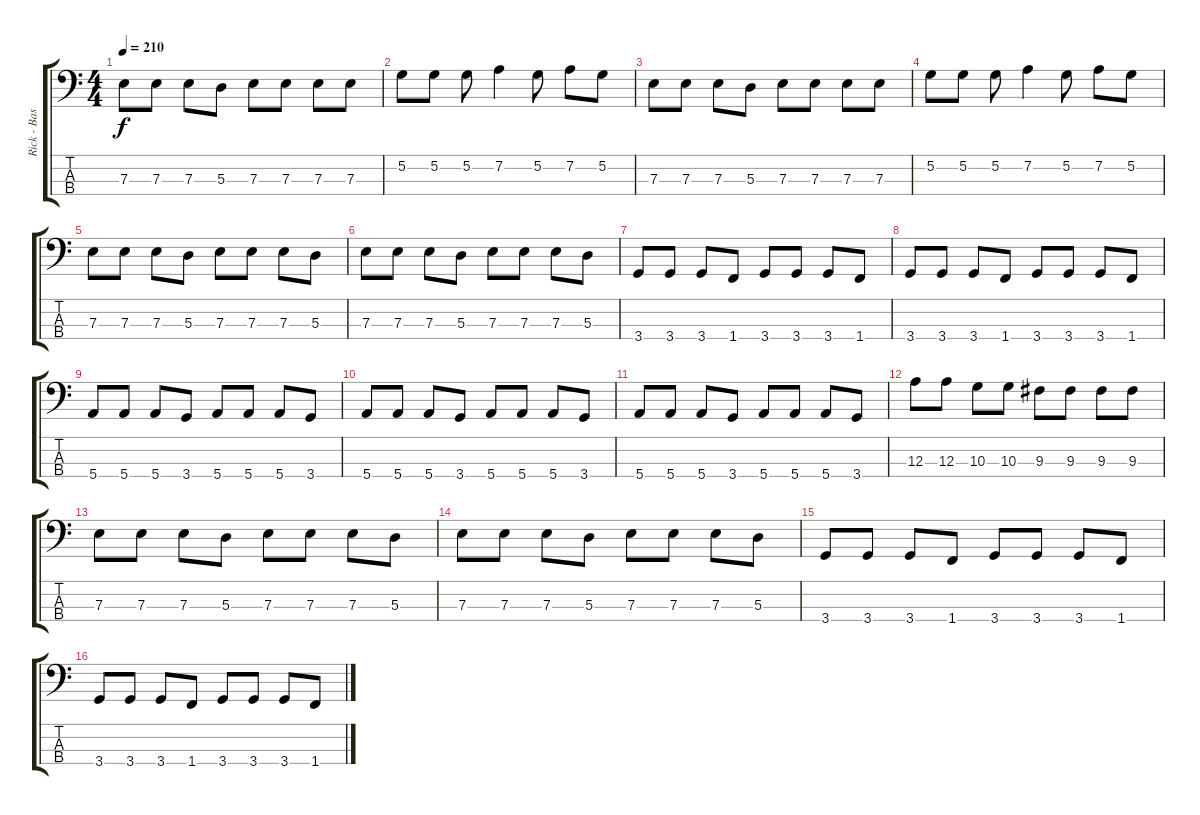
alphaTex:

\track ("Rick - Bass" "Rick - Bas") {instrument electricbasspick}
\staff {score tabs}
\tuning (G2 D2 A1 E1) {hide}
\ts (4 4)
\tempo 210
\clef f4
\ks c
7.3.8{dy f} 7.3.8 7.3.8 5.3.8 7.3.8 7.3.8 7.3.8 7.3.8 |
5.2.8 5.2.8 5.2.8 7.2.4 5.2.8 7.2.8 5.2.8 |
7.3.8 7.3.8 7.3.8 5.3.8 7.3.8 7.3.8 7.3.8 7.3.8 |
5.2.8 5.2.8 5.2.8 7.2.4 5.2.8 7.2.8 5.2.8 |
7.3.8 7.3.8 7.3.8 5.3.8 7.3.8 7.3.8 7.3.8 5.3.8 |
7.3.8 7.3.8 7.3.8 5.3.8 7.3.8 7.3.8 7.3.8 5.3.8 |
3.4.8 3.4.8 3.4.8 1.4.8 3.4.8 3.4.8 3.4.8 1.4.8 |
3.4.8 3.4.8 3.4.8 1.4.8 3.4.8 3.4.8 3.4.8 1.4.8 |
5.4.8 5.4.8 5.4.8 3.4.8 5.4.8 5.4.8 5.4.8 3.4.8 |
5.4.8 5.4.8 5.4.8 3.4.8 5.4.8 5.4.8 5.4.8 3.4.8 |
5.4.8 5.4.8 5.4.8 3.4.8 5.4.8 5.4.8 5.4.8 3.4.8 |
12.3.8 12.3.8 10.3.8 10.3.8 9.3.8 9.3.8 9.3.8 9.3.8 |
7.3.8 7.3.8 7.3.8 5.3.8 7.3.8 7.3.8 7.3.8 5.3.8 |
7.3.8 7.3.8 7.3.8 5.3.8 7.3.8 7.3.8 7.3.8 5.3.8 |
3.4.8 3.4.8 3.4.8 1.4.8 3.4.8 3.4.8 3.4.8 1.4.8 |
3.4.8 3.4.8 3.4.8 1.4.8 3.4.8 3.4.8 3.4.8 1.4.8
